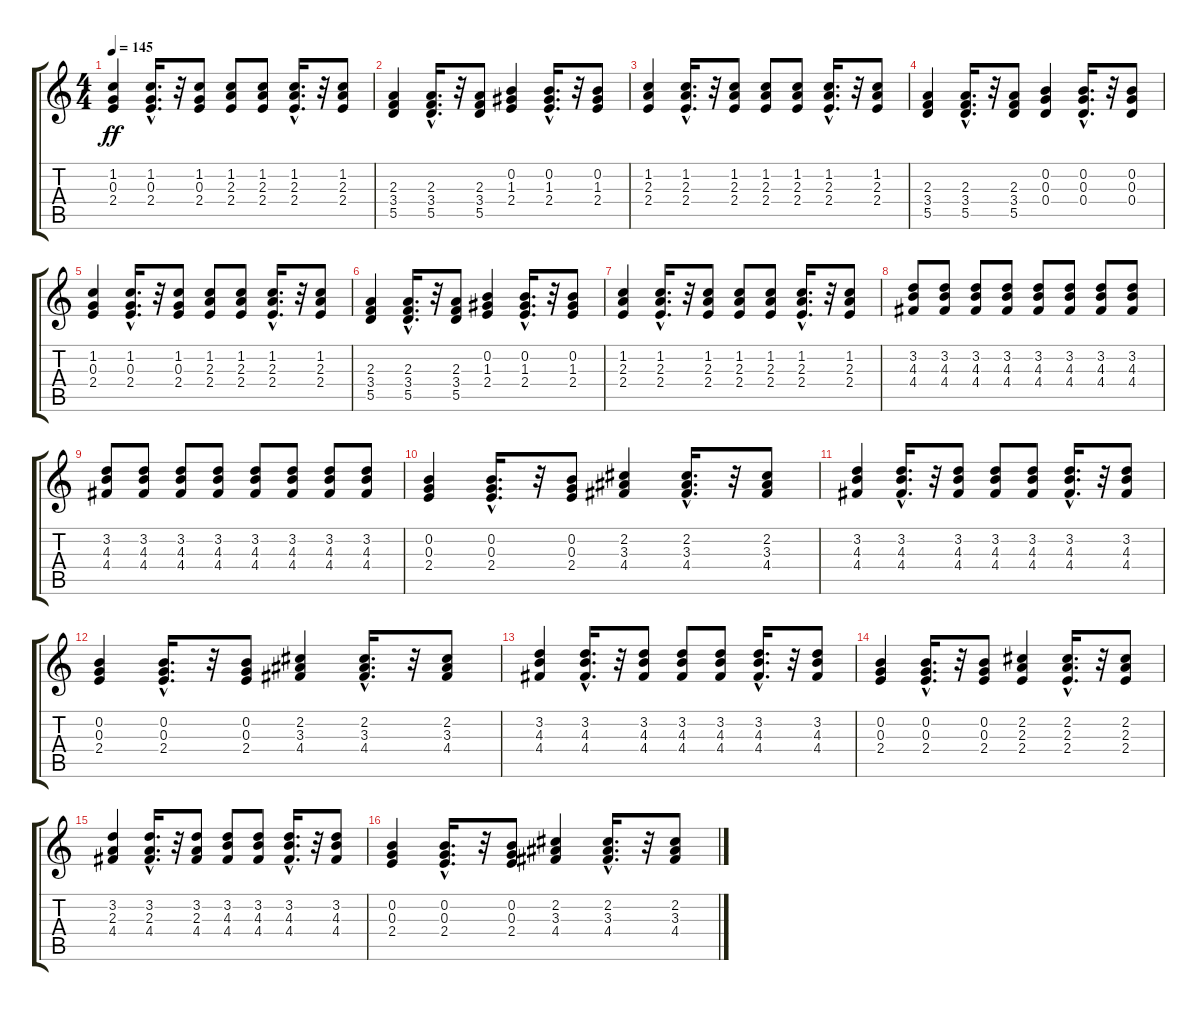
\track "" {instrument acousticguitarsteel}
\staff {score tabs}
\tuning (E4 B3 G3 D3 A2 E2) {hide}
\ts (4 4)
\tempo 145
\clef g2
\ks c
(1.2 0.3 2.4).4{dy ff} (1.2{hac} 0.3{hac} 2.4{hac}).16{d} r.32 (1.2 0.3 2.4).8 (1.2 2.3 2.4).8 (1.2 2.3 2.4).8 (1.2{hac} 2.3{hac} 2.4{hac}).16{d} r.32 (1.2 2.3 2.4).8 |
(2.3 3.4 5.5).4 (2.3{hac} 3.4{hac} 5.5{hac}).16{d} r.32 (2.3 3.4 5.5).8 (0.2 1.3 2.4).4 (0.2{hac} 1.3{hac} 2.4{hac}).16{d} r.32 (0.2 1.3 2.4).8 |
(1.2 2.3 2.4).4 (1.2{hac} 2.3{hac} 2.4{hac}).16{d} r.32 (1.2 2.3 2.4).8 (1.2 2.3 2.4).8 (1.2 2.3 2.4).8 (1.2{hac} 2.3{hac} 2.4{hac}).16{d} r.32 (1.2 2.3 2.4).8 |
(2.3 3.4 5.5).4 (2.3{hac} 3.4{hac} 5.5{hac}).16{d} r.32 (2.3 3.4 5.5).8 (0.2 0.3 0.4).4 (0.2{hac} 0.3{hac} 0.4{hac}).16{d} r.32 (0.2 0.3 0.4).8 |
(1.2 0.3 2.4).4 (1.2{hac} 0.3{hac} 2.4{hac}).16{d} r.32 (1.2 0.3 2.4).8 (1.2 2.3 2.4).8 (1.2 2.3 2.4).8 (1.2{hac} 2.3{hac} 2.4{hac}).16{d} r.32 (1.2 2.3 2.4).8 |
(2.3 3.4 5.5).4 (2.3{hac} 3.4{hac} 5.5{hac}).16{d} r.32 (2.3 3.4 5.5).8 (0.2 1.3 2.4).4 (0.2{hac} 1.3{hac} 2.4{hac}).16{d} r.32 (0.2 1.3 2.4).8 |
(1.2 2.3 2.4).4 (1.2{hac} 2.3{hac} 2.4{hac}).16{d} r.32 (1.2 2.3 2.4).8 (1.2 2.3 2.4).8 (1.2 2.3 2.4).8 (1.2{hac} 2.3{hac} 2.4{hac}).16{d} r.32 (1.2 2.3 2.4).8 |
(3.2 4.3 4.4).8 (3.2 4.3 4.4).8 (3.2 4.3 4.4).8 (3.2 4.3 4.4).8 (3.2 4.3 4.4).8 (3.2 4.3 4.4).8 (3.2 4.3 4.4).8 (3.2 4.3 4.4).8 |
(3.2 4.3 4.4).8 (3.2 4.3 4.4).8 (3.2 4.3 4.4).8 (3.2 4.3 4.4).8 (3.2 4.3 4.4).8 (3.2 4.3 4.4).8 (3.2 4.3 4.4).8 (3.2 4.3 4.4).8 |
(0.2 0.3 2.4).4 (0.2{hac} 0.3{hac} 2.4{hac}).16{d} r.32 (0.2 0.3 2.4).8 (2.2 3.3 4.4).4 (2.2{hac} 3.3{hac} 4.4{hac}).16{d} r.32 (2.2 3.3 4.4).8 |
(3.2 4.3 4.4).4 (3.2{hac} 4.3{hac} 4.4{hac}).16{d} r.32 (3.2 4.3 4.4).8 (3.2 4.3 4.4).8 (3.2 4.3 4.4).8 (3.2{hac} 4.3{hac} 4.4{hac}).16{d} r.32 (3.2 4.3 4.4).8 |
(0.2 0.3 2.4).4 (0.2{hac} 0.3{hac} 2.4{hac}).16{d} r.32 (0.2 0.3 2.4).8 (2.2 3.3 4.4).4 (2.2{hac} 3.3{hac} 4.4{hac}).16{d} r.32 (2.2 3.3 4.4).8 |
(3.2 4.3 4.4).4 (3.2{hac} 4.3{hac} 4.4{hac}).16{d} r.32 (3.2 4.3 4.4).8 (3.2 4.3 4.4).8 (3.2 4.3 4.4).8 (3.2{hac} 4.3{hac} 4.4{hac}).16{d} r.32 (3.2 4.3 4.4).8 |
(0.2 0.3 2.4).4 (0.2{hac} 0.3{hac} 2.4{hac}).16{d} r.32 (0.2 0.3 2.4).8 (2.2 2.3 2.4).4 (2.2{hac} 2.3{hac} 2.4{hac}).16{d} r.32 (2.2 2.3 2.4).8 |
(3.2 2.3 4.4).4 (3.2{hac} 2.3{hac} 4.4{hac}).16{d} r.32 (3.2 2.3 4.4).8 (3.2 4.3 4.4).8 (3.2 4.3 4.4).8 (3.2{hac} 4.3{hac} 4.4{hac}).16{d} r.32 (3.2 4.3 4.4).8 |
(0.2 0.3 2.4).4 (0.2{hac} 0.3{hac} 2.4{hac}).16{d} r.32 (0.2 0.3 2.4).8 (2.2 3.3 4.4).4 (2.2{hac} 3.3{hac} 4.4{hac}).16{d} r.32 (2.2 3.3 4.4).8
